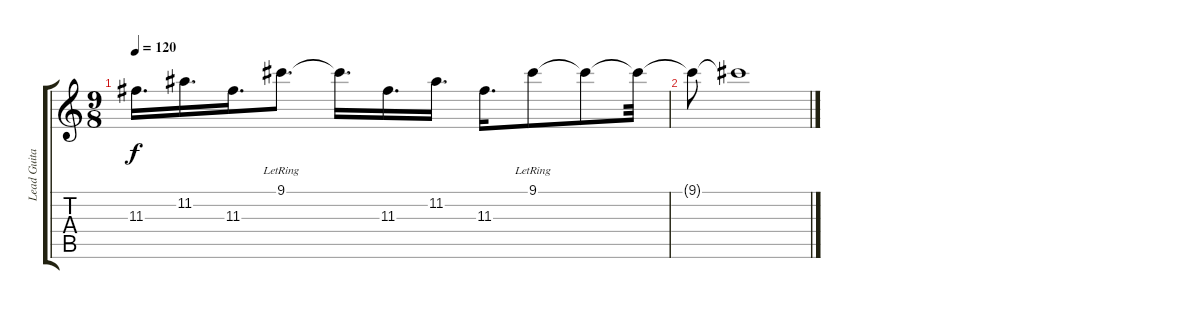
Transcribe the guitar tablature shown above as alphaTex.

\track ("Lead Guitar" "Lead Guita") {instrument distortionguitar}
\staff {score tabs}
\tuning (E4 B3 G3 D3 A2 B1) {hide}
\ts (9 8)
\tempo 120
\clef g2
\ks c
11.3.16{d dy f volume 8} 11.2.16{d} 11.3.16{d} 9.1{lr}.8{d} 9.1{t}.16{d} 11.3.16{d} 11.2.16{d} 11.3.16{d} 9.1{lr}.8 9.1{t}.8 9.1{t}.32 |
9.1{t}.8{volume 0} 9.1{t}.1
